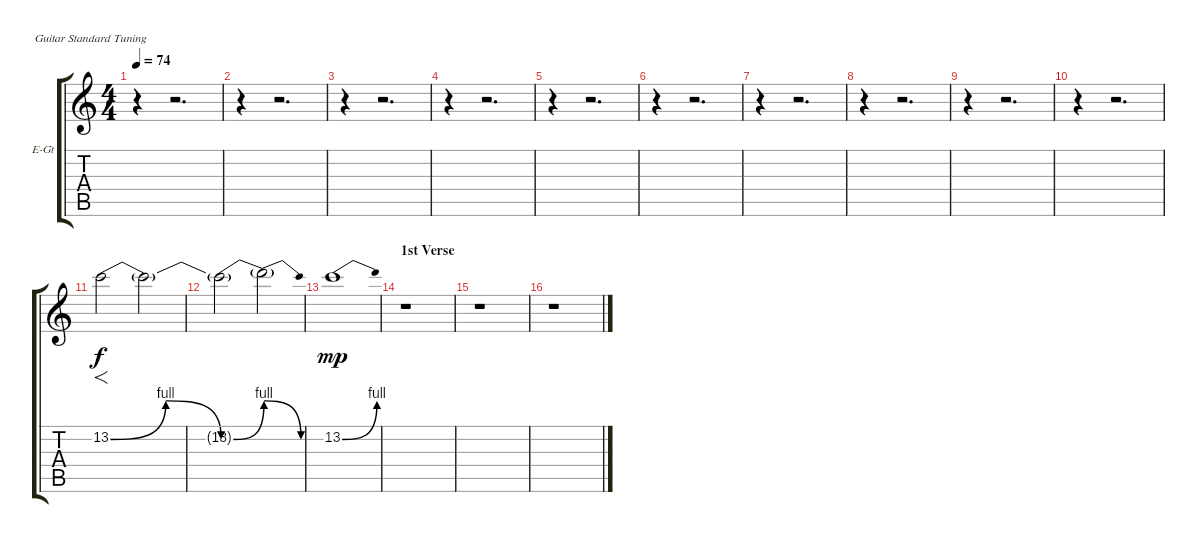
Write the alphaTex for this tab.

\bracketExtendMode groupsimilarinstruments
\firstSystemTrackNameOrientation horizontal
\otherSystemsTrackNameOrientation horizontal
\track ("Lead" "E-Gt") {instrument overdrivenguitar}
\staff {score tabs}
\tuning (E4 B3 G3 D3 A2 E2)
\ts (4 4)
\tempo 74
\clef g2
\ks c
r.4{dy f instrument overdrivenguitar} r.2{d} |
r.4 r.2{d} |
r.4 r.2{d} |
r.4 r.2{d} |
r.4 r.2{d} |
r.4 r.2{d} |
r.4 r.2{d} |
r.4 r.2{d} |
r.4 r.2{d} |
r.4 r.2{d} |
13.2{be (bendrelease 0 0 30 4 30 4 60 0)}.2{f} 13.2{t}.2 |
13.2{be (bend 0 0 60 4) t}.2 13.2{be (release 0 4 60 0) t}.2 |
13.2{be (bend 0 0 60 4)}.1{dy mp} |
\section ("" "1st Verse")
r.1 |
r.1 |
r.1
